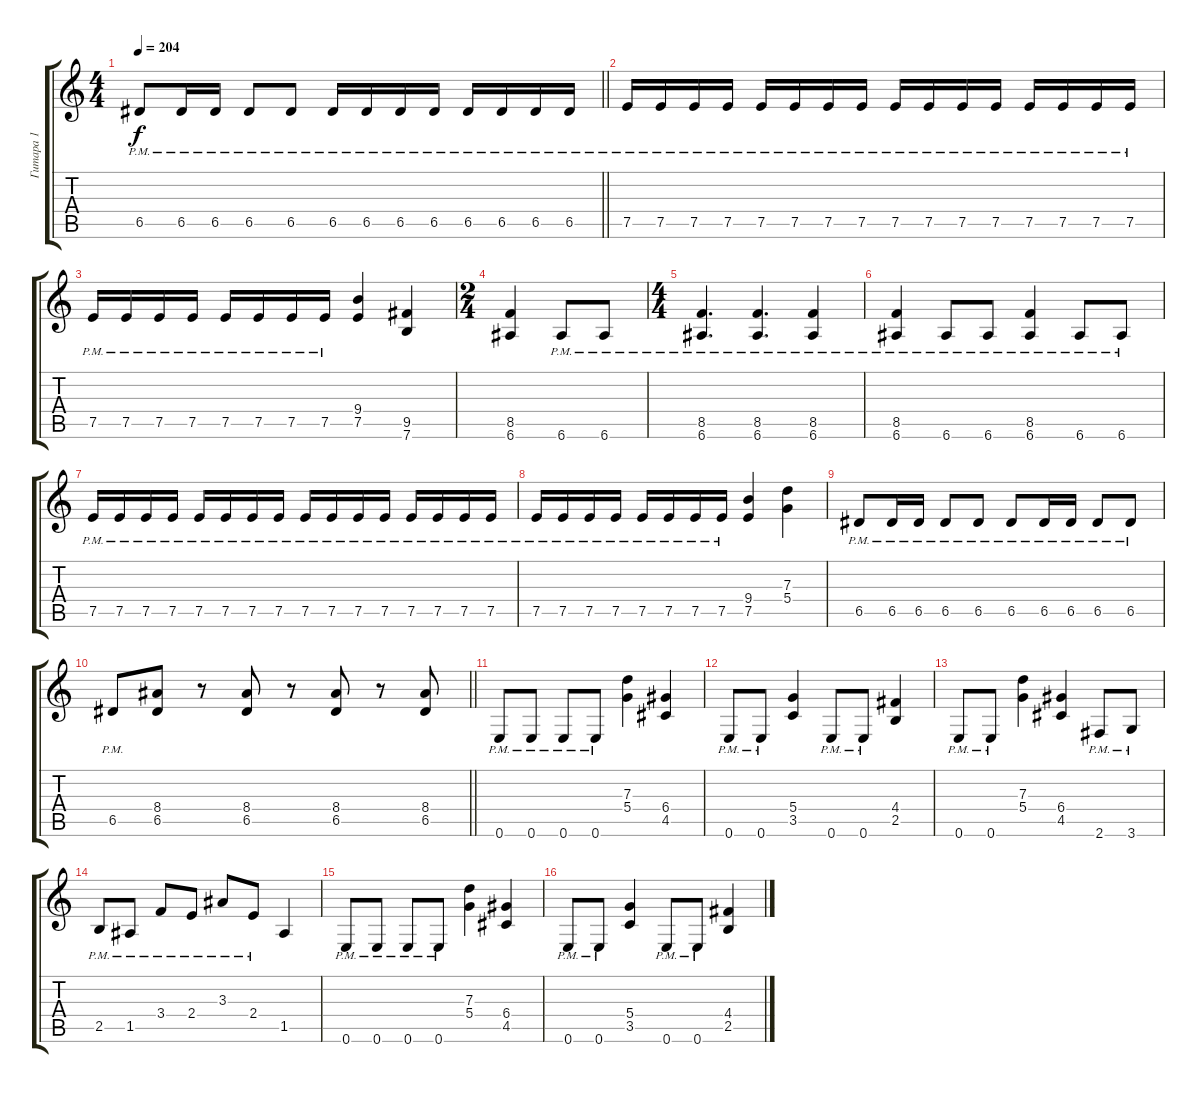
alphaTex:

\track ("Гитара 1" "Гитара 1") {instrument distortionguitar}
\staff {score tabs}
\tuning (E4 B3 G3 D3 A2 E2) {hide}
\ts (4 4)
\tempo 204
\clef g2
\barLineRight lightlight
\ks c
6.5{pm}.8{dy f} 6.5{pm}.16 6.5{pm}.16 6.5{pm}.8 6.5{pm}.8 6.5{pm}.16 6.5{pm}.16 6.5{pm}.16 6.5{pm}.16 6.5{pm}.16 6.5{pm}.16 6.5{pm}.16 6.5{pm}.16 |
7.5{pm}.16 7.5{pm}.16 7.5{pm}.16 7.5{pm}.16 7.5{pm}.16 7.5{pm}.16 7.5{pm}.16 7.5{pm}.16 7.5{pm}.16 7.5{pm}.16 7.5{pm}.16 7.5{pm}.16 7.5{pm}.16 7.5{pm}.16 7.5{pm}.16 7.5{pm}.16 |
7.5{pm}.16 7.5{pm}.16 7.5{pm}.16 7.5{pm}.16 7.5{pm}.16 7.5{pm}.16 7.5{pm}.16 7.5{pm}.16 (9.4 7.5).4 (9.5 7.6).4 |
\ts (2 4)
(8.5 6.6).4 6.6{pm}.8 6.6{pm}.8 |
\ts (4 4)
(8.5{pm} 6.6{pm}).4{d} (8.5{pm} 6.6{pm}).4{d} (8.5{pm} 6.6{pm}).4 |
(8.5{pm} 6.6{pm}).4 6.6{pm}.8 6.6{pm}.8 (8.5{pm} 6.6{pm}).4 6.6{pm}.8 6.6{pm}.8 |
7.5{pm}.16 7.5{pm}.16 7.5{pm}.16 7.5{pm}.16 7.5{pm}.16 7.5{pm}.16 7.5{pm}.16 7.5{pm}.16 7.5{pm}.16 7.5{pm}.16 7.5{pm}.16 7.5{pm}.16 7.5{pm}.16 7.5{pm}.16 7.5{pm}.16 7.5{pm}.16 |
7.5{pm}.16 7.5{pm}.16 7.5{pm}.16 7.5{pm}.16 7.5{pm}.16 7.5{pm}.16 7.5{pm}.16 7.5{pm}.16 (9.4 7.5).4 (7.3 5.4).4 |
6.5{pm}.8 6.5{pm}.16 6.5{pm}.16 6.5{pm}.8 6.5{pm}.8 6.5{pm}.8 6.5{pm}.16 6.5{pm}.16 6.5{pm}.8 6.5{pm}.8 |
\barLineRight lightlight
6.5{pm}.8 (8.4 6.5).8 r.8 (8.4 6.5).8 r.8 (8.4 6.5).8 r.8 (8.4 6.5).8 |
0.6{pm}.8 0.6{pm}.8 0.6{pm}.8 0.6{pm}.8 (7.3 5.4).4 (6.4 4.5).4 |
0.6{pm}.8 0.6{pm}.8 (5.4 3.5).4 0.6{pm}.8 0.6{pm}.8 (4.4 2.5).4 |
0.6{pm}.8 0.6{pm}.8 (7.3 5.4).4 (6.4 4.5).4 2.6{pm}.8 3.6{pm}.8 |
2.5{pm}.8 1.5{pm}.8 3.4{pm}.8 2.4{pm}.8 3.3{pm}.8 2.4{pm}.8 1.5.4 |
0.6{pm}.8 0.6{pm}.8 0.6{pm}.8 0.6{pm}.8 (7.3 5.4).4 (6.4 4.5).4 |
0.6{pm}.8 0.6{pm}.8 (5.4 3.5).4 0.6{pm}.8 0.6{pm}.8 (4.4 2.5).4
